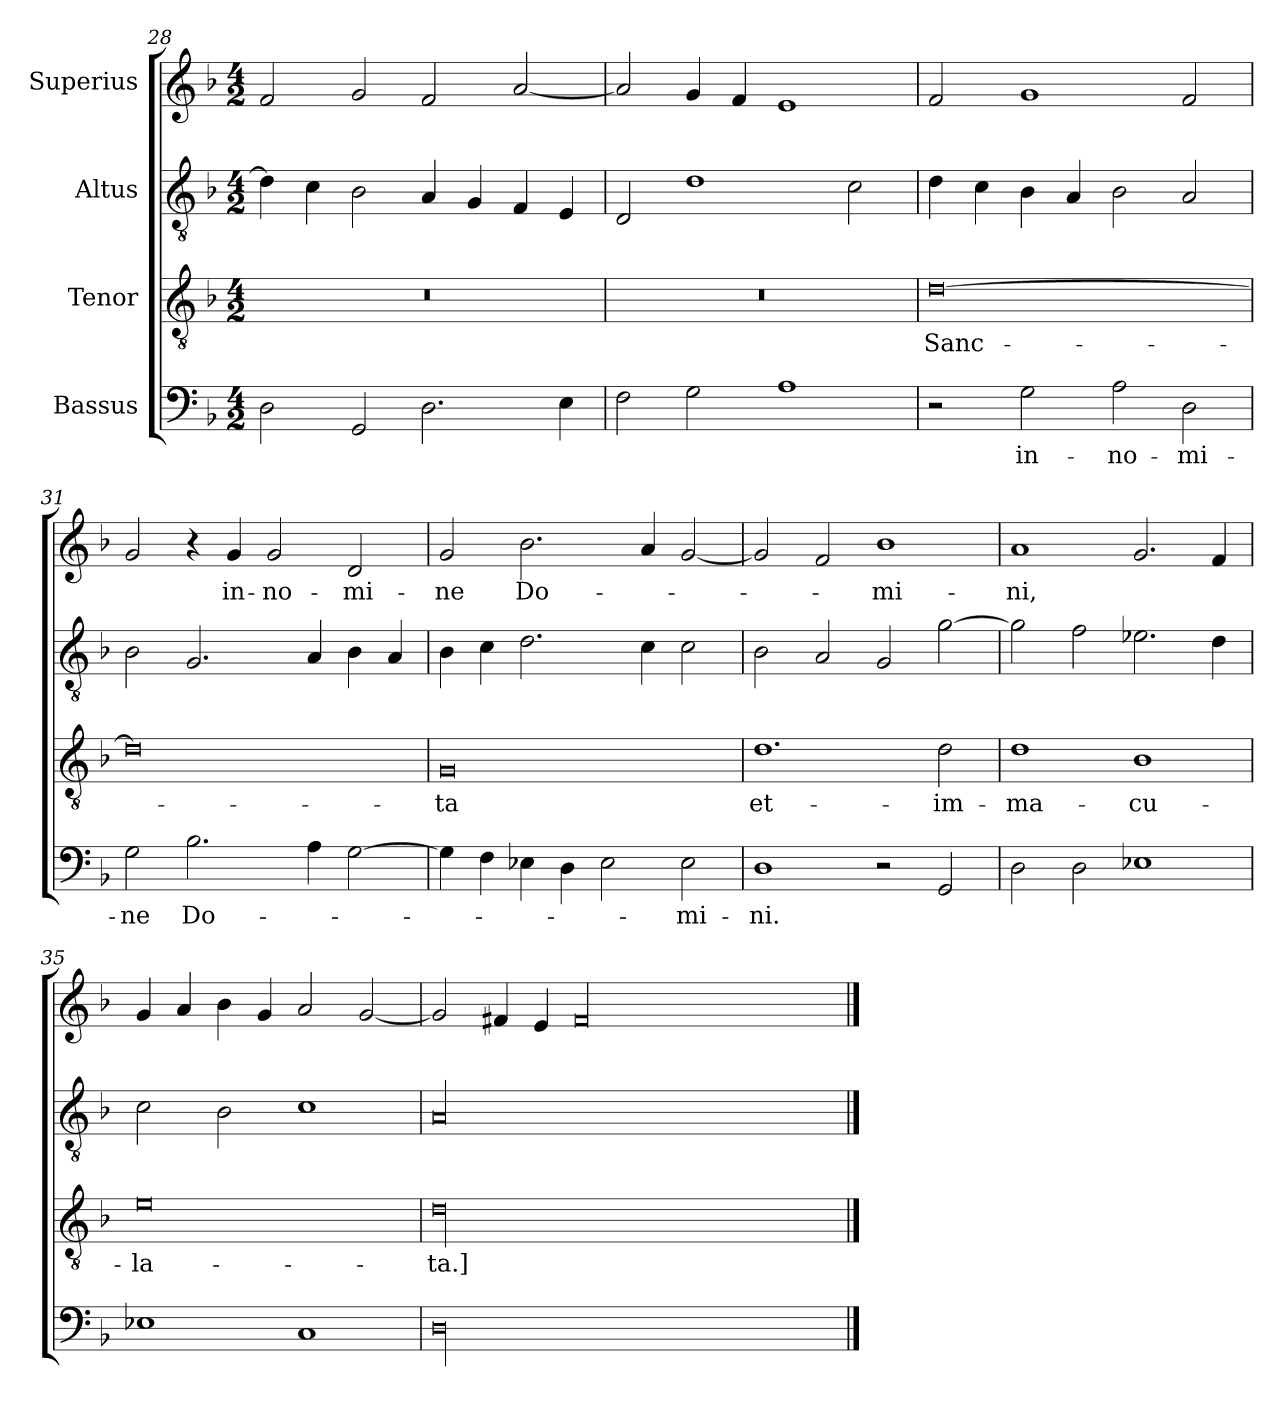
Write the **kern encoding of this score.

**kern	**text	**kern	**text	**kern	**text	**kern	**text
*part4	*part4	*part3	*part3	*part2	*part2	*part1	*part1
*staff4	*staff4	*staff3	*staff3	*staff2	*staff2	*staff1	*staff1
*I"Bassus	*	*I"Tenor	*	*I"Altus	*	*I"Superius	*
*clefF4	*	*clefGv2	*	*clefGv2	*	*clefG2	*
*k[b-]	*	*k[b-]	*	*k[b-]	*	*k[b-]	*
*M4/2	*	*M4/2	*	*M4/2	*	*M4/2	*
=28	=28	=28	=28	=28	=28	=28	=28
2D\	.	0r	.	4d\]	.	2f/	.
.	.	.	.	4c\	.	.	.
2GG/	.	.	.	2B-\	.	2g/	.
2.D\	.	.	.	4A/	.	2f/	.
.	.	.	.	4G/	.	.	.
.	.	.	.	4F/	.	[2a/	.
4E\	.	.	.	4E/	.	.	.
=29	=29	=29	=29	=29	=29	=29	=29
2F\	.	0r	.	2D/	.	2a/]	.
2G\	.	.	.	1d\	.	4g/	.
.	.	.	.	.	.	4f/	.
1A\	.	.	.	.	.	1e/	.
.	.	.	.	2c\	.	.	.
=30	=30	=30	=30	=30	=30	=30	=30
2r	.	[0d\	Sanc-	4d\	.	2f/	.
.	.	.	.	4c\	.	.	.
2G\	in-	.	.	4B-\	.	1g/	.
.	.	.	.	4A/	.	.	.
2A\	no-	.	.	2B-\	.	.	.
2D\	-mi-	.	.	2A/	.	2f/	.
=31	=31	=31	=31	=31	=31	=31	=31
2G\	-ne	0d\]	.	2B-\	.	2g/	.
2.B-\	Do-	.	.	2.G/	.	4r	.
.	.	.	.	.	.	4g/	in-
.	.	.	.	.	.	2g/	no-
4A\	.	.	.	4A/	.	.	.
[2G\	.	.	.	4B-\	.	2d/	-mi-
.	.	.	.	4A/	.	.	.
=32	=32	=32	=32	=32	=32	=32	=32
4G\]	.	0G/	-ta	4B-\	.	2g/	-ne
4F\	.	.	.	4c\	.	.	.
4E-X\	.	.	.	2.d\	.	2.b-\	Do-
4D\	.	.	.	.	.	.	.
2E-\	.	.	.	.	.	.	.
.	.	.	.	4c\	.	4a/	.
2E-\	-mi-	.	.	2c\	.	[2g/	.
=33	=33	=33	=33	=33	=33	=33	=33
1D\	-ni.	1.d\	et-	2B-\	.	2g/]	.
.	.	.	.	2A/	.	2f/	.
2r	.	.	.	2G/	.	1b-\	-mi-
2GG/	.	2d\	im-	[2g\	.	.	.
=34	=34	=34	=34	=34	=34	=34	=34
2D\	.	1d\	-ma-	2g\]	.	1a/	-ni,
2D\	.	.	.	2f\	.	.	.
1E-X\	.	1B-\	-cu-	2.e-X\	.	2.g/	.
.	.	.	.	4d\	.	4f/	.
=35	=35	=35	=35	=35	=35	=35	=35
1E-X\	.	0e\	-la-	2c\	.	4g/	.
.	.	.	.	.	.	4a/	.
.	.	.	.	2B-\	.	4b-\	.
.	.	.	.	.	.	4g/	.
1C/	.	.	.	1c\	.	2a/	.
.	.	.	.	.	.	[2g/	.
=36	=36	=36	=36	=36	=36	=36	=36
00D\	.	00d\	-ta.]	00A/	.	2g/]	.
.	.	.	.	.	.	4f#X/	.
.	.	.	.	.	.	4e/	.
.	.	.	.	.	.	00f#/	.
1ryy	.	1ryy	.	1ryy	.	.	.
==	==	==	==	==	==	==	==
*-	*-	*-	*-	*-	*-	*-	*-
